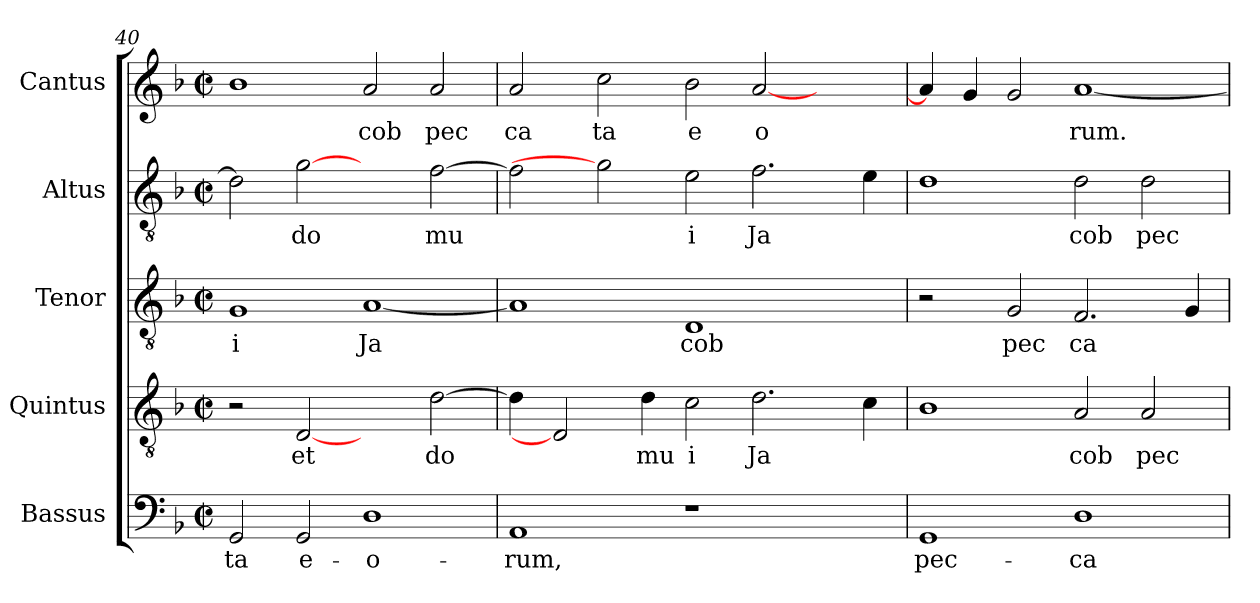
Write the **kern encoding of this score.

**kern	**text	**kern	**text	**kern	**text	**kern	**text	**kern	**text
*part5	*part5	*part4	*part4	*part3	*part3	*part2	*part2	*part1	*part1
*staff5	*staff5	*staff4	*staff4	*staff3	*staff3	*staff2	*staff2	*staff1	*staff1
*I"Bassus	*	*I"Quintus	*	*I"Tenor	*	*I"Altus	*	*I"Cantus	*
*clefF4	*	*clefGv2	*	*clefGv2	*	*clefGv2	*	*clefG2	*
*k[b-]	*	*k[b-]	*	*k[b-]	*	*k[b-]	*	*k[b-]	*
*F:	*	*F:	*	*F:	*	*F:	*	*F:	*
*M2/2	*	*M2/2	*	*M2/2	*	*M2/2	*	*M2/2	*
*met(c|)	*	*met(c|)	*	*met(c|)	*	*met(c|)	*	*met(c|)	*
=40	=40	=40	=40	=40	=40	=40	=40	=40	=40
!	!LO:LY:b:cj	!	!	!	!LO:LY:b:cj	!	!	!	!
2GG/	-ta	2r	.	1G	i	2d\]	.	1b-	.
!	!LO:LY:b:cj	!	!LO:LY:b:cj	!	!	!	!LO:LY:b:cj	!	!
2GG/	e-	[2D	et	.	.	[2g	do	.	.
!	!LO:LY:b:cj	!	!	!	!LO:LY:b:cj	!	!	!	!LO:LY:b:cj
1D	-o-	2ryy	.	[<1A	Ja	2ryy	.	2a/	cob
!	!	!	!LO:LY:b:cj	!	!	!	!LO:LY:b	!	!LO:LY:b:cj
.	.	[>2d\	do	.	.	[>2f\	mu	2a/	pec
=41	=41	=41	=41	=41	=41	=41	=41	=41	=41
!	!LO:LY:b:cj	!	!	!	!	!	!	!	!LO:LY:b:cj
1AA	-rum,	4d\]	.	1A]	.	2f\]	.	2a/	ca
.	.	2D]	.	.	.	.	.	.	.
!	!	!	!	!	!	!	!	!	!LO:LY:b:cj
.	.	.	.	.	.	2g]	.	2cc\	ta
!	!	!	!LO:LY:b:cj	!	!	!	!	!	!
.	.	4d\	mu	.	.	.	.	.	.
!	!	!	!LO:LY:b:cj	!	!LO:LY:b:cj	!	!LO:LY:b:cj	!	!LO:LY:b:cj
1r	.	2c\	i	1D	cob	2e\	i	2b-\	e
!	!	!	!LO:LY:b:cj	!	!	!	!LO:LY:b:cj	!	!LO:LY:b:cj
.	.	2.d\	Ja	.	.	2.f\	Ja	[<2a/	o
2ryy	.	.	.	2ryy	.	.	.	2ryy	.
.	.	4c\	.	.	.	4e\	.	.	.
=42	=42	=42	=42	=42	=42	=42	=42	=42	=42
!	!LO:LY:b:cj	!	!	!	!	!	!	!	!
1GG	pec-	1B-	.	2r	.	1d	.	4a/]	.
.	.	.	.	.	.	.	.	4g/	.
!	!	!	!	!	!LO:LY:b:cj	!	!	!	!
.	.	.	.	2G/	pec	.	.	2g/	.
!	!LO:LY:b:cj	!	!LO:LY:b:cj	!	!LO:LY:b:cj	!	!LO:LY:b:cj	!	!LO:LY:b
1D	-ca-	2A/	cob	2.F/	ca	2d\	cob	[<1a	rum.
!	!	!	!LO:LY:b:cj	!	!	!	!LO:LY:b:cj	!	!
.	.	2A/	pec	.	.	2d\	pec	.	.
.	.	.	.	4G/	.	.	.	.	.
=	=	=	=	=	=	=	=	=	=
*-	*-	*-	*-	*-	*-	*-	*-	*-	*-
